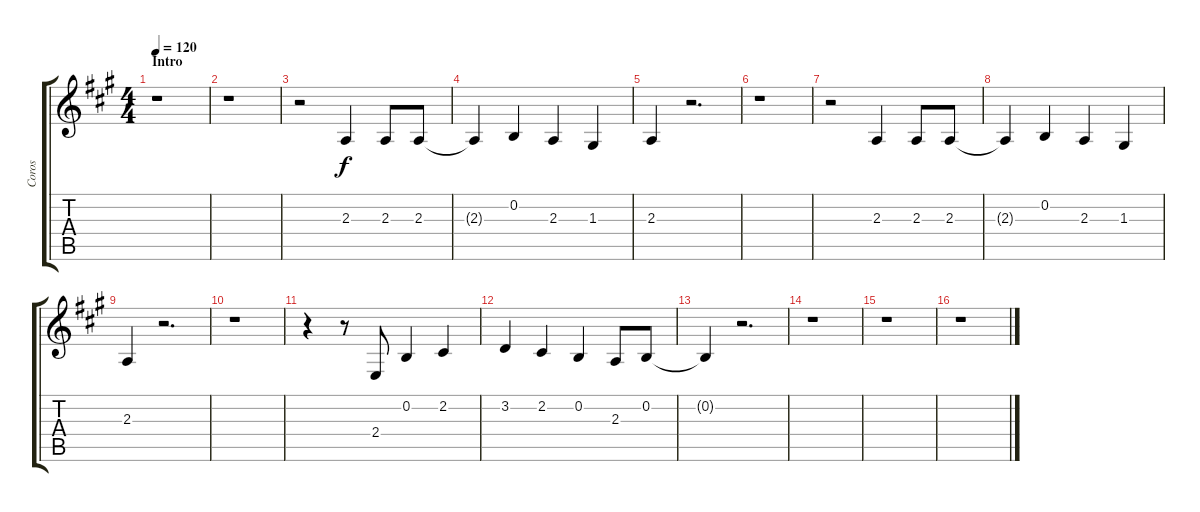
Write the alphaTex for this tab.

\track ("Coros" "Coros") {instrument lead6voice}
\staff {score tabs}
\tuning (E4 B3 G3 D3 A2 E2) {hide}
\ts (4 4)
\section ("" "Intro")
\tempo 120
\clef g2
\ks a
r.1{dy f instrument lead6voice} |
r.1 |
r.2 2.3.4 2.3.8 2.3.8 |
2.3{t}.4 0.2.4 2.3.4 1.3.4 |
2.3.4 r.2{d} |
r.1 |
r.2 2.3.4 2.3.8 2.3.8 |
2.3{t}.4 0.2.4 2.3.4 1.3.4 |
2.3.4 r.2{d} |
r.1 |
r.4 r.8 2.4.8 0.2.4 2.2.4 |
3.2.4 2.2.4 0.2.4 2.3.8 0.2.8 |
0.2{t}.4 r.2{d} |
r.1 |
r.1 |
r.1
